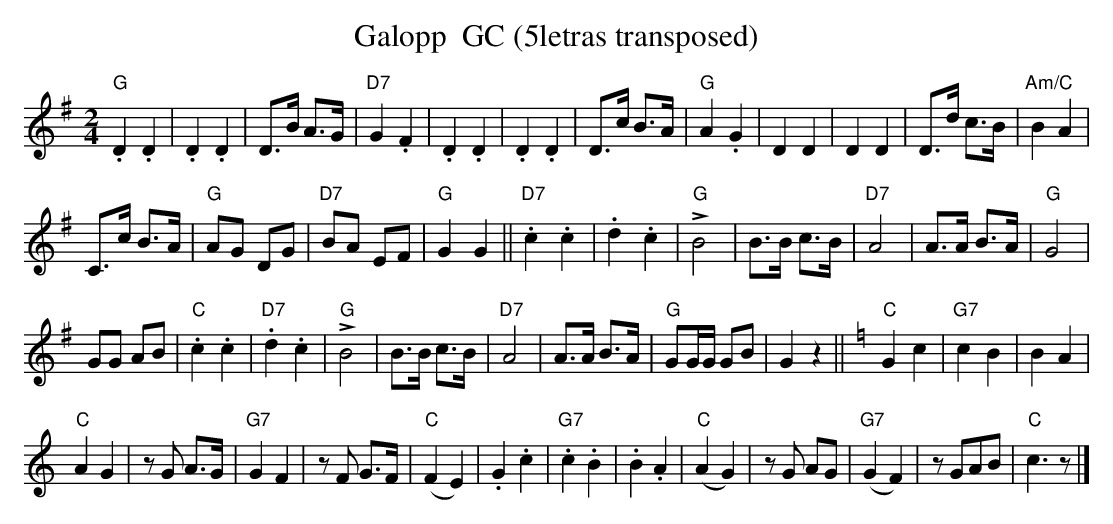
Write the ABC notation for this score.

X:1
T:Galopp  GC (5letras transposed)
M:2/4
L:1/8
K:G transpose=3 %%MIDI gchordon
"G".D2.D2 | .D2 .D2 | D>B A>G | "D7"G2.F2 | .D2.D2 | .D2 .D2 | D>c B>A | \
"G"A2.G2 | D2D2 | D2D2 | D>d c>B | "Am/C"B2A2 |
C>c B>A | "G"AG DG | \
"D7"BA EF | "G"G2G2 || "D7".c2.c2 | .d2.c2 | "G"!>!B4 | B>B c>B | "D7"A4 | \
A>A B>A | "G"G4 |
GG AB | "C".c2.c2 | "D7".d2.c2 | "G"!>!B4 | B>B c>B | \
"D7"A4 | A>A B>A | "G"GG/2G/2 GB | G2z2 || [K:C] "C"G2c2 | "G7"c2B2 | B2A2 |
"C"A2G2 | zG A>G | "G7"G2F2 | zF G>F | "C"(F2E2) | .G2.c2 | "G7".c2.B2 | \
.B2.A2 | "C"(A2G2) | zG AG | "G7"(G2F2) | zGAB | "C"c3z |]
